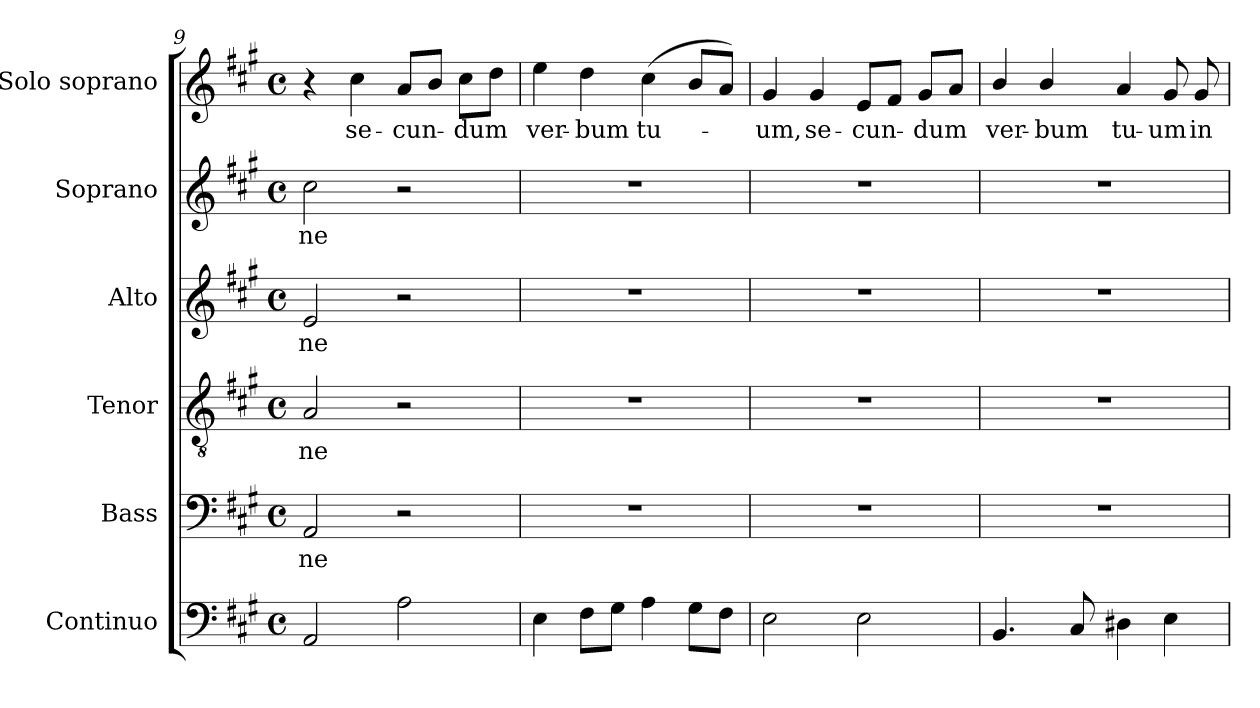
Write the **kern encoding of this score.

**kern	**kern	**text	**kern	**text	**kern	**text	**kern	**text	**kern	**text
*part6	*part5	*part5	*part4	*part4	*part3	*part3	*part2	*part2	*part1	*part1
*staff6	*staff5	*staff5	*staff4	*staff4	*staff3	*staff3	*staff2	*staff2	*staff1	*staff1
*I"Continuo	*I"Bass	*	*I"Tenor	*	*I"Alto	*	*I"Soprano	*	*I"Solo soprano	*
*I'Cont.	*I'B.	*	*I'T.	*	*I'A.	*	*I'S.	*	*I'S.	*
*clefF4	*clefF4	*	*clefGv2	*	*clefG2	*	*clefG2	*	*clefG2	*
*	*	*	*ITrd7c12	*	*	*	*	*	*	*
*k[f#c#g#]	*k[f#c#g#]	*	*k[f#c#g#]	*	*k[f#c#g#]	*	*k[f#c#g#]	*	*k[f#c#g#]	*
*A:	*A:	*	*A:	*	*A:	*	*A:	*	*A:	*
*M4/4	*M4/4	*	*M4/4	*	*M4/4	*	*M4/4	*	*M4/4	*
*met(c)	*met(c)	*	*met(c)	*	*met(c)	*	*met(c)	*	*met(c)	*
=9	=9	=9	=9	=9	=9	=9	=9	=9	=9	=9
!	!	!LO:LY:b:color=#000000	!	!	!	!	!	!	!	!
!	!	!	!	!LO:LY:b:color=#000000	!	!	!	!	!	!
!	!	!	!	!	!	!LO:LY:b:color=#000000	!	!	!	!
!	!	!	!	!	!	!	!	!LO:LY:b:color=#000000	!	!
2AAi/	2AAi/	-ne	2AAi/	-ne	2ei/	-ne	2cc#i\	-ne	4r	.
!	!	!	!	!	!	!	!	!	!	!LO:LY:b:color=#000000
.	.	.	.	.	.	.	.	.	4cc#i\	se-
!	!	!	!	!	!	!	!	!	!	!LO:LY:b:color=#000000
2Ai\	2r	.	2r	.	2r	.	2r	.	8ai/L	-cun-
.	.	.	.	.	.	.	.	.	8bi/J	.
!	!	!	!	!	!	!	!	!	!	!LO:LY:b:color=#000000
.	.	.	.	.	.	.	.	.	8cc#i\L	-dum
.	.	.	.	.	.	.	.	.	8ddi\J	.
=10	=10	=10	=10	=10	=10	=10	=10	=10	=10	=10
!	!	!	!	!	!	!	!	!	!	!LO:LY:b:color=#000000
4Ei\	1r	.	1r	.	1r	.	1r	.	4eei\	ver-
!	!	!	!	!	!	!	!	!	!	!LO:LY:b:color=#000000
8F#i\L	.	.	.	.	.	.	.	.	4ddi\	-bum
8G#i\J	.	.	.	.	.	.	.	.	.	.
!	!	!	!	!	!	!	!	!	!	!LO:LY:b:color=#000000
4Ai\	.	.	.	.	.	.	.	.	(4cc#i\	tu-
8G#i\L	.	.	.	.	.	.	.	.	8bi/L	.
8F#i\J	.	.	.	.	.	.	.	.	8ai/J)	.
=11	=11	=11	=11	=11	=11	=11	=11	=11	=11	=11
!	!	!	!	!	!	!	!	!	!	!LO:LY:b:color=#000000
2Ei\	1r	.	1r	.	1r	.	1r	.	4g#i/	-um,
!	!	!	!	!	!	!	!	!	!	!LO:LY:b:color=#000000
.	.	.	.	.	.	.	.	.	4g#i/	se-
!	!	!	!	!	!	!	!	!	!	!LO:LY:b:color=#000000
2Ei\	.	.	.	.	.	.	.	.	8ei/L	-cun-
.	.	.	.	.	.	.	.	.	8f#i/J	.
!	!	!	!	!	!	!	!	!	!	!LO:LY:b:color=#000000
.	.	.	.	.	.	.	.	.	8g#i/L	-dum
.	.	.	.	.	.	.	.	.	8ai/J	.
=12	=12	=12	=12	=12	=12	=12	=12	=12	=12	=12
!	!	!	!	!	!	!	!	!	!	!LO:LY:b:color=#000000
4.BBi/	1r	.	1r	.	1r	.	1r	.	4bi/	ver-
!	!	!	!	!	!	!	!	!	!	!LO:LY:b:color=#000000
.	.	.	.	.	.	.	.	.	4bi/	-bum
8C#i/	.	.	.	.	.	.	.	.	.	.
!	!	!	!	!	!	!	!	!	!	!LO:LY:b:color=#000000
4D#Xi\	.	.	.	.	.	.	.	.	4ai/	tu-
!	!	!	!	!	!	!	!	!	!	!LO:LY:b:color=#000000
4Ei\	.	.	.	.	.	.	.	.	8g#i/	-um
!	!	!	!	!	!	!	!	!	!	!LO:LY:b:color=#000000
.	.	.	.	.	.	.	.	.	8g#i/	in
=	=	=	=	=	=	=	=	=	=	=
*-	*-	*-	*-	*-	*-	*-	*-	*-	*-	*-
